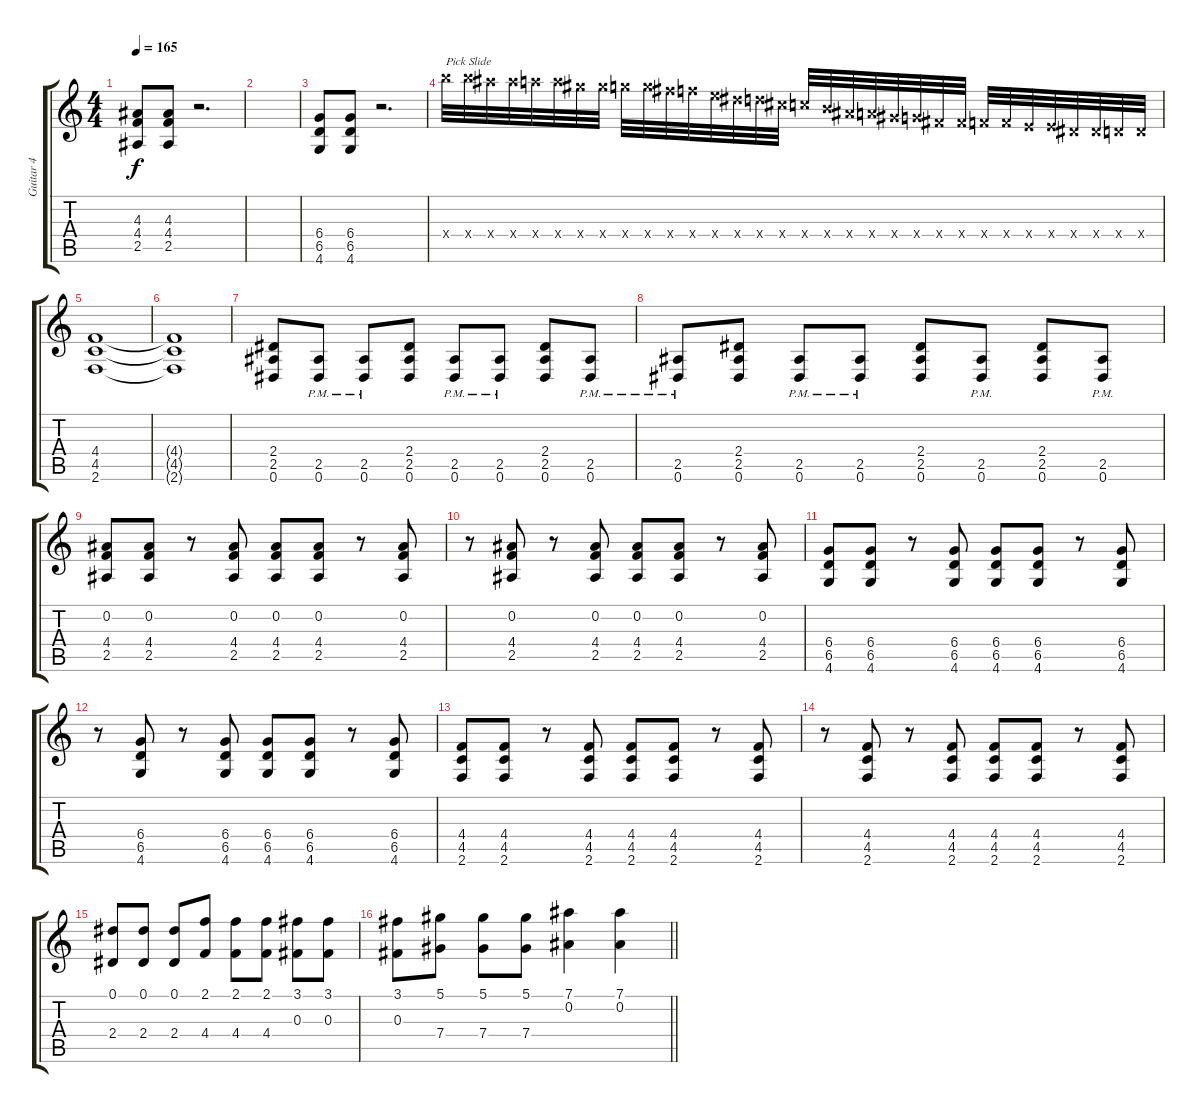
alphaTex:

\track ("Guitar 4" "Guitar 4") {instrument overdrivenguitar}
\staff {score tabs}
\tuning (Eb4 Bb3 Gb3 Db3 Ab2 Eb2) {hide}
\ts (4 4)
\tempo 165
\clef g2
\ks c
(4.3 4.4 2.5).8{dy f instrument overdrivenguitar} (4.3 4.4 2.5).8 r.2{d} |
|
(6.4 6.5 4.6).8 (6.4 6.5 4.6).8 r.2{d} |
22.4{x}.32{txt "Pick Slide"} 22.4{x}.32 21.4{x}.32 21.4{x}.32 20.4{x}.32 20.4{x}.32 19.4{x}.32 19.4{x}.32 18.4{x}.32 18.4{x}.32 17.4{x}.32 16.4{x}.32 15.4{x}.32 14.4{x}.32 13.4{x}.32 12.4{x}.32 11.4{x}.32 10.4{x}.32 9.4{x}.32 8.4{x}.32 7.4{x}.32 6.4{x}.32 5.4{x}.32 5.4{x}.32 4.4{x}.32 4.4{x}.32 3.4{x}.32 3.4{x}.32 2.4{x}.32 2.4{x}.32 1.4{x}.32 1.4{x}.32 |
(4.4 4.5 2.6).1 |
(4.4{t} 4.5{t} 2.6{t}).1 |
(2.4 2.5 0.6).8 (2.5{pm} 0.6{pm}).8 (2.5{pm} 0.6{pm}).8 (2.4 2.5 0.6).8 (2.5{pm} 0.6{pm}).8 (2.5{pm} 0.6{pm}).8 (2.4 2.5 0.6).8 (2.5{pm} 0.6{pm}).8 |
(2.5{pm} 0.6{pm}).8 (2.4 2.5 0.6).8 (2.5{pm} 0.6{pm}).8 (2.5{pm} 0.6{pm}).8 (2.4 2.5 0.6).8 (2.5{pm} 0.6{pm}).8 (2.4 2.5 0.6).8 (2.5{pm} 0.6{pm}).8 |
(0.2 4.4 2.5).8 (0.2 4.4 2.5).8 r.8 (0.2 4.4 2.5).8 (0.2 4.4 2.5).8 (0.2 4.4 2.5).8 r.8 (0.2 4.4 2.5).8 |
r.8 (0.2 4.4 2.5).8 r.8 (0.2 4.4 2.5).8 (0.2 4.4 2.5).8 (0.2 4.4 2.5).8 r.8 (0.2 4.4 2.5).8 |
(6.4 6.5 4.6).8 (6.4 6.5 4.6).8 r.8 (6.4 6.5 4.6).8 (6.4 6.5 4.6).8 (6.4 6.5 4.6).8 r.8 (6.4 6.5 4.6).8 |
r.8 (6.4 6.5 4.6).8 r.8 (6.4 6.5 4.6).8 (6.4 6.5 4.6).8 (6.4 6.5 4.6).8 r.8 (6.4 6.5 4.6).8 |
(4.4 4.5 2.6).8 (4.4 4.5 2.6).8 r.8 (4.4 4.5 2.6).8 (4.4 4.5 2.6).8 (4.4 4.5 2.6).8 r.8 (4.4 4.5 2.6).8 |
r.8 (4.4 4.5 2.6).8 r.8 (4.4 4.5 2.6).8 (4.4 4.5 2.6).8 (4.4 4.5 2.6).8 r.8 (4.4 4.5 2.6).8 |
(0.1 2.4).8 (0.1 2.4).8 (0.1 2.4).8 (2.1 4.4).8 (2.1 4.4).8 (2.1 4.4).8 (3.1 0.3).8 (3.1 0.3).8 |
\barLineRight lightlight
(3.1 0.3).8 (5.1 7.4).8 (5.1 7.4).8 (5.1 7.4).8 (7.1 0.2).4 (7.1 0.2).4
